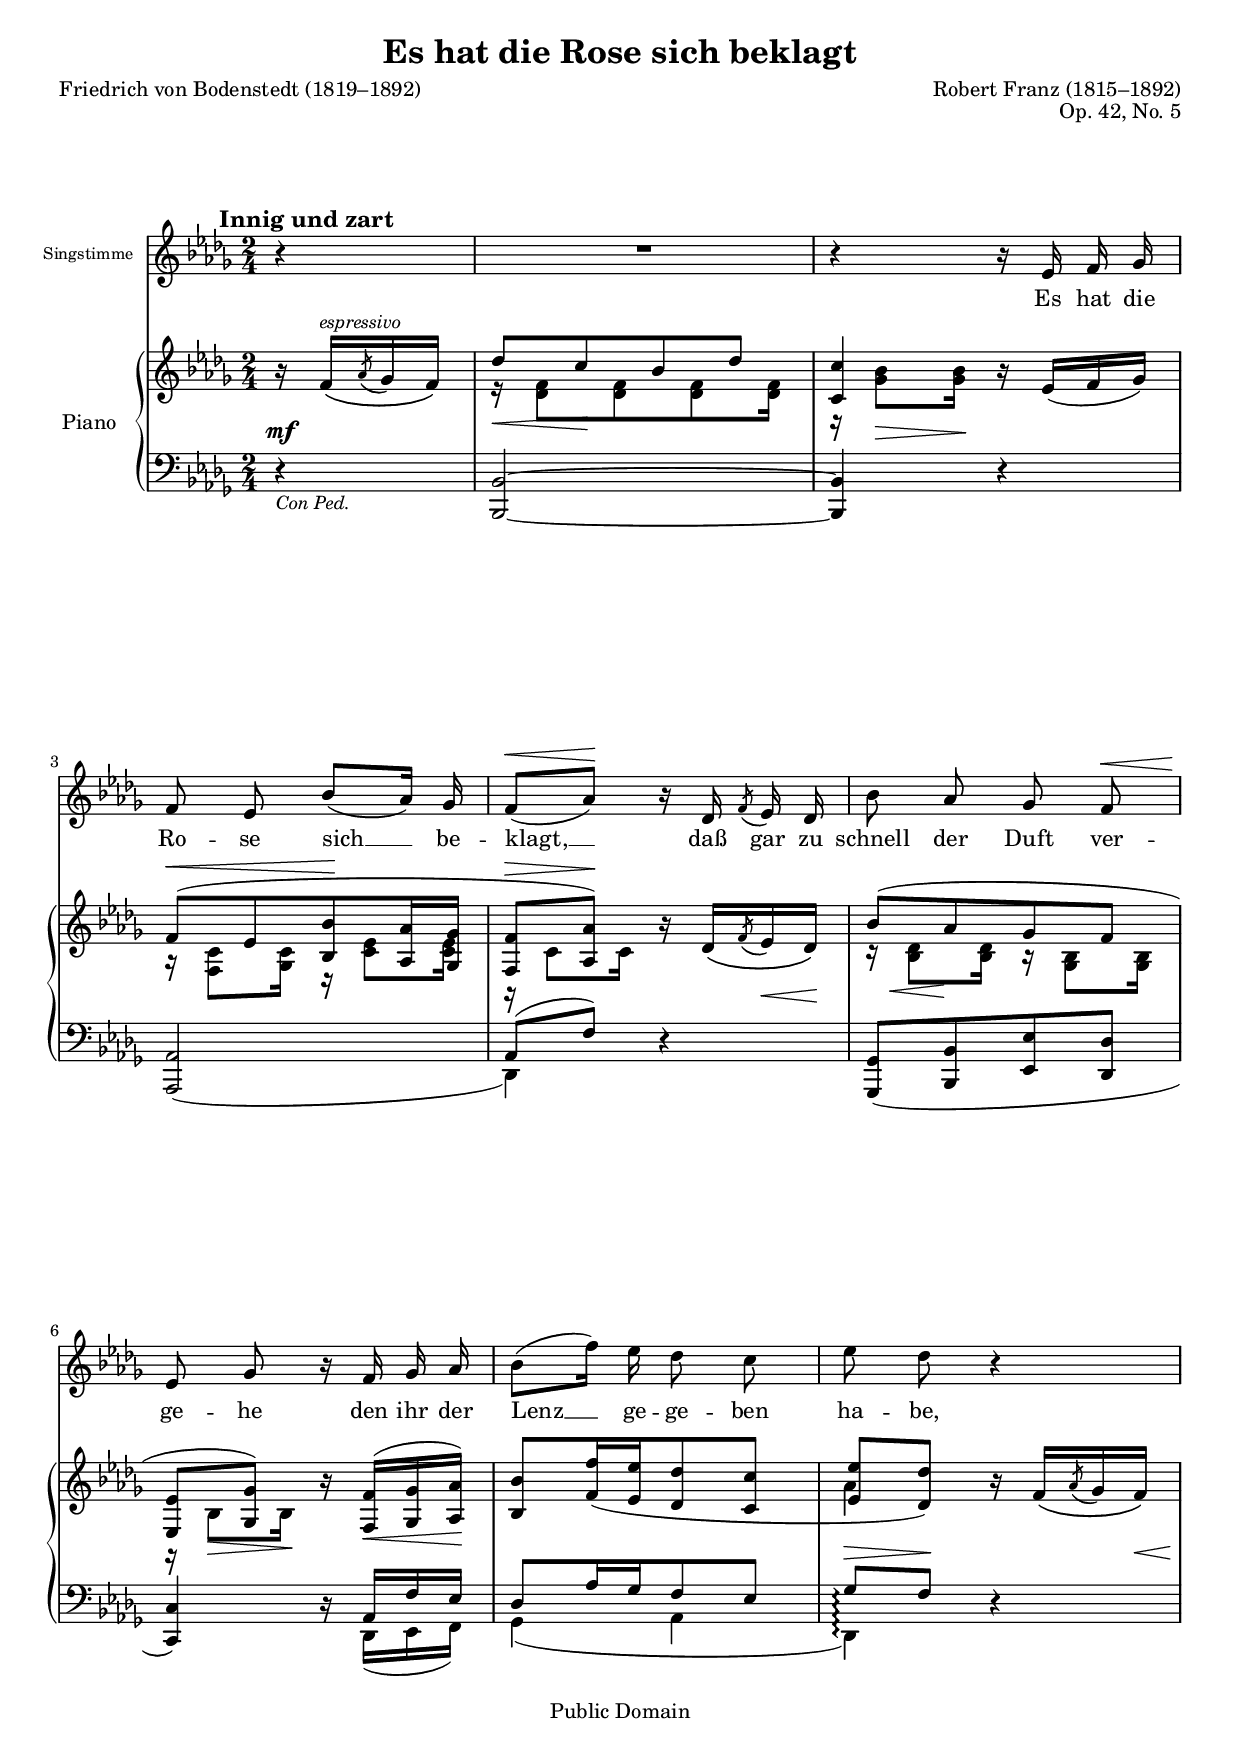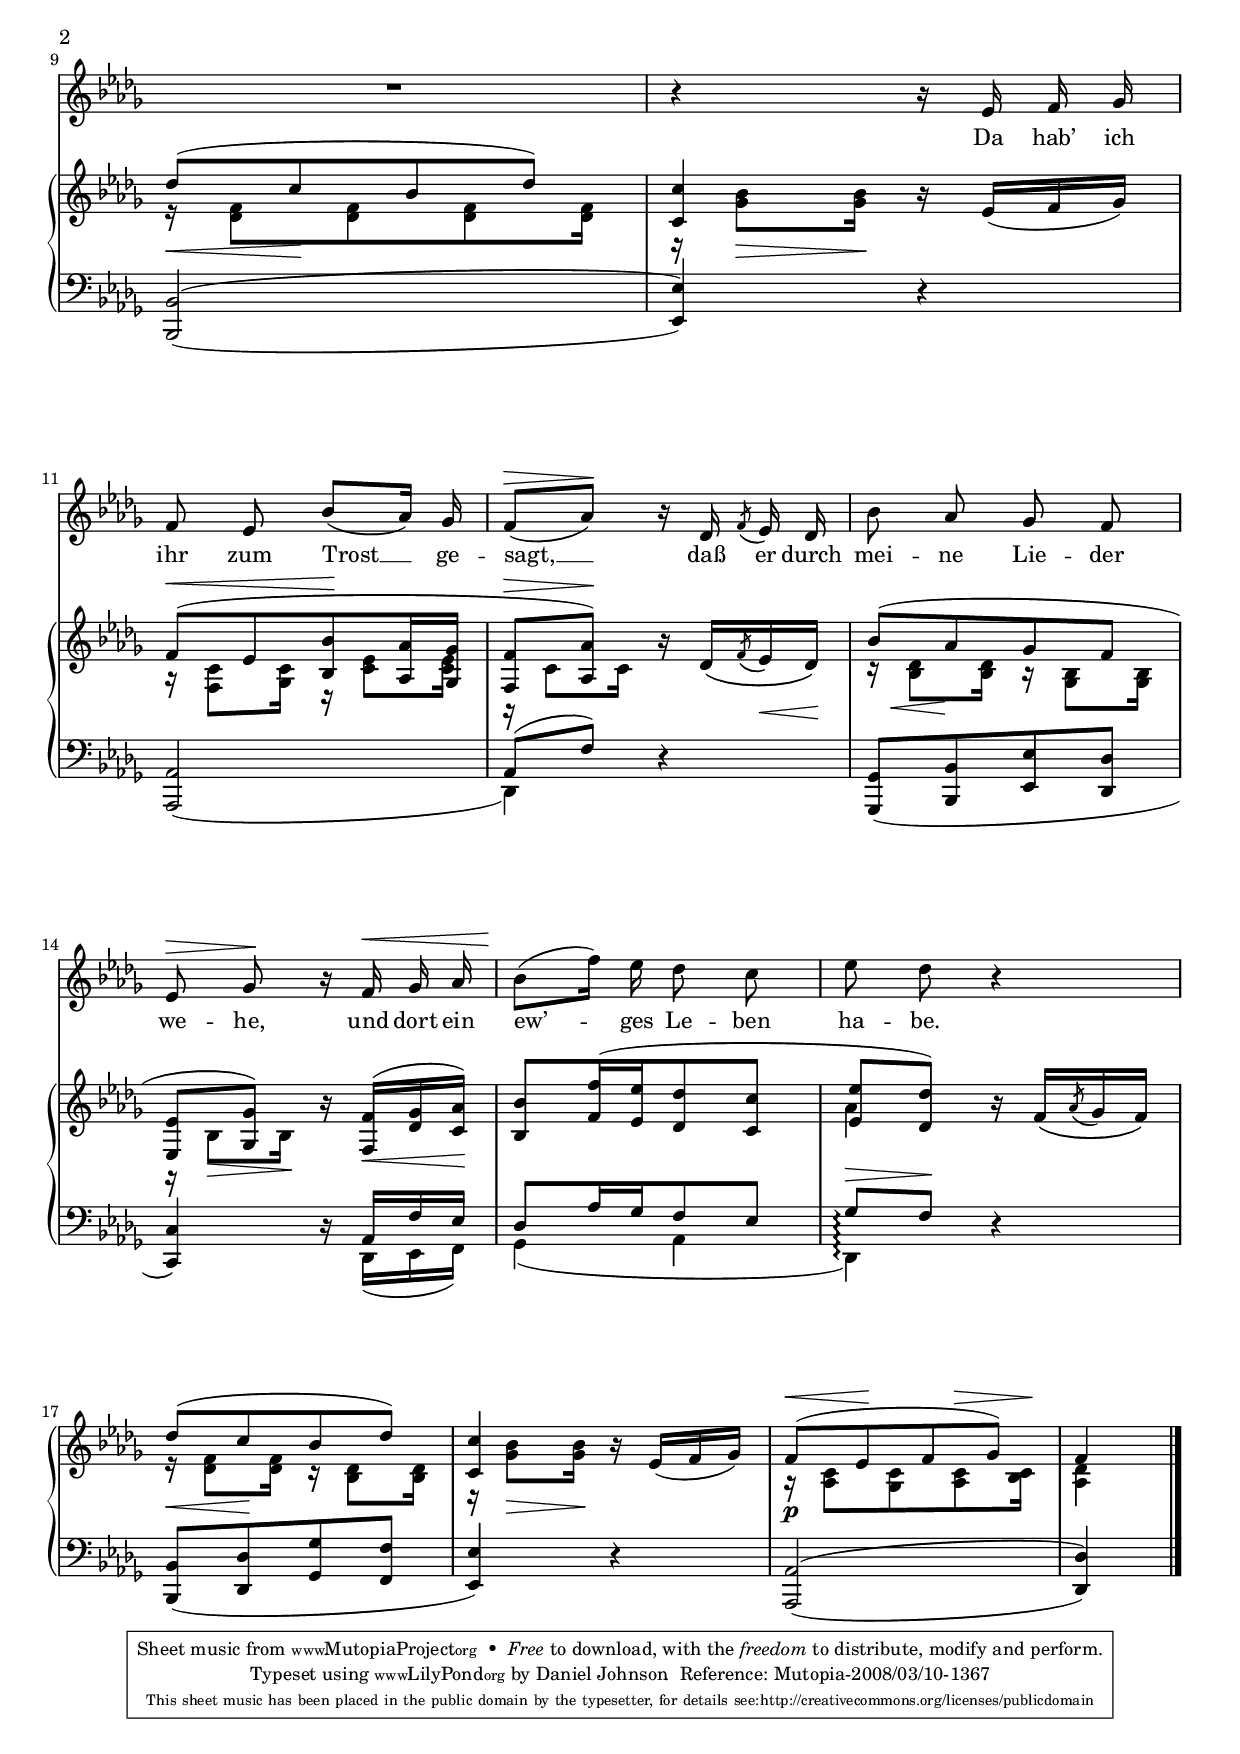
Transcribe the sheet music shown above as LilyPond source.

\version "2.11.41"

#(set-global-staff-size 18)

\paper {
	ragged-last-bottom = ##f
	%head-separation = 0\in
	between-system-padding = 0
}

\header {
	title = "Es hat die Rose sich beklagt"
	%subsubtitle = "The Rose Complained"
	composer = "Robert Franz (1815–1892)"
	poet = "Friedrich von Bodenstedt (1819–1892)"
	opus = "Op. 42, No. 5"

	%mutopia-specific headers:
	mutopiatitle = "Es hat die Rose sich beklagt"
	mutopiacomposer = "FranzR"
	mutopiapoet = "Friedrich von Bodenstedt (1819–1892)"
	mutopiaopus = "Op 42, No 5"
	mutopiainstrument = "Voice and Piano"
	date = "19th century"
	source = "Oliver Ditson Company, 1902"
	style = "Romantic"
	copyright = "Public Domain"
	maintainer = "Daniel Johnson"
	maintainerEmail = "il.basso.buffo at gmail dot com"
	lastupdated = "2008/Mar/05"
	
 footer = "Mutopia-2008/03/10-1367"
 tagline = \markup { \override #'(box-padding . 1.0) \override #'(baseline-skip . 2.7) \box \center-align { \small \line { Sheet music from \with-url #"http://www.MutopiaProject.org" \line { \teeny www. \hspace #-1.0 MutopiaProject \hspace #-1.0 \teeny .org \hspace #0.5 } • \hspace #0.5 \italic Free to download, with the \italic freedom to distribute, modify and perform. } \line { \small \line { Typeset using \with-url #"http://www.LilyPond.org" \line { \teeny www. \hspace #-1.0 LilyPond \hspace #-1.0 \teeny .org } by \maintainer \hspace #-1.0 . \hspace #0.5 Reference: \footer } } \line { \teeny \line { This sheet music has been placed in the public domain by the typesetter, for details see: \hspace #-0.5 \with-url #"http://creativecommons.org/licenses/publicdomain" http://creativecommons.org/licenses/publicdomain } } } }
}

global = { \key des \major \time 2/4 \partial 4 \dynamicUp }
hpDown = { \override Hairpin #'extra-offset = #'(0 . -1) }

wideStaves = { \overrideProperty #"Score.NonMusicalPaperColumn" #'line-break-system-details #'((alignment-offsets . (0 -5.5 -15 -22 -29))) }
narrowStaves = { \overrideProperty #"Score.NonMusicalPaperColumn" #'line-break-system-details #'((alignment-offsets . (0 -5.25 -13.5 -19.75 -26))) }
pianoStaves = { \overrideProperty #"Score.NonMusicalPaperColumn" #'line-break-system-details #'((alignment-offsets . (0 -6.25 -12.5))) }

voxNotes = {
	\global \clef treble \autoBeamOff
	\wideStaves
	%0
	r4^\markup{\hspace #-6 \large\bold "Innig und zart"} |
	%1
	R2 |
	%2
	r4 r16 ees' f' ges' | \break
	
	\wideStaves
	%3
	f'8 ees' bes'([ aes'16]) ges' |
	%4
	f'8([^\< aes'])\! r16 des'16 \acciaccatura { f'8 } ees'16 des' |
	%5
	bes'8 aes' ges' f'\< | \break
	
	\wideStaves
	%6
	ees'8\! ges' r16 f' ges' aes' |
	%7
	bes'8([ f''16]) ees'' des''8 c'' |
	%8
	ees''8 des'' r4 | \break
	
	\narrowStaves
	%9
	R2 |
	%10
	r4 r16 ees'16 f' ges' | \break
	
	\narrowStaves
	%11
	f'8 ees' bes'([ aes'16]) ges' |
	%12
	f'8([\> aes'])\! r16 des'16 \acciaccatura { f'8 } ees'16 des' |
	%13
	bes'8 aes' ges' f' | \break
	
	\narrowStaves
	%14
	ees'8\> ges'\! r16 f'16\< ges' aes' |
	%15
	bes'8\!([ f''16]) ees'' des''8 c'' |
	%16
	ees''8 des'' r4 | \break
}

rhNotes = {
	\global \clef treble
	r16 \once\override Beam #'positions = #'(3.5 . 3.5) f'16^\markup{\small\italic "espressivo"}\( \acciaccatura { aes'8 } ges'16 f'\) |
	%1
	<< { des''8[ c'' bes' des''] } \\ { r16 <des' f'>8[ <des' f'> <des' f'> <des' f'>16] } >> |
	%2
	<< { <c' c''>4 } \\ { r16 <ges' bes'>8[ <ges' bes'>16] } >> r16 ees'16( f' ges') |
	
	%3
	<< { f'8([^\< ees' <bes bes'>\! <aes aes'>16 <ges ges'>] | <f f'>8^\> <aes aes'>)\! } \\ { r16 <f c'>8[ <ges c'>16] r16 <c' ees'>8[ <c' ees'>16] | r16 c'8[ c'16] } >>
	r16 \once\override Beam #'positions = #'(2 . 2) des'16\( \acciaccatura { f'8 } ees'16 des'\) |
	%5
	<< { bes'8([ aes' ges' f'] | <ees ees'>8 <ges ges'>) } \\ { r16 <bes des'>8 <bes des'>16 r16 <ges bes>8 <ges bes>16 | r16 bes8 bes16 } >>
	r16 <f f'>16^( <ges ges'> <aes aes'>) |
	
	%7
	<bes bes'>8[ <f' f''>16( <ees' ees''> <des' des''>8 <c' c''>] |
	%8
	<< \context Voice = rhVoice { \voiceOne <ees' ees''>8 <des' des''>) \oneVoice } \\ { aes'4 } >>
	r16 \once\override Beam #'positions = #'(3.5 . 3.5) f'16\( \acciaccatura { aes'8 } ges'16 f'\) |
	
	%9
	<< { des''8([ c'' bes' des'']) } \\ { r16 <des' f'>8[ <des' f'> <des' f'> <des' f'>16] } >> |
	%10
	<< { <c' c''>4 } \\ { r16 <ges' bes'>8[ <ges' bes'>16] } >> r16 ees'16([ f' ges']) |
	
	%11
	<< { f'8([^\< ees' <bes bes'>\! <aes aes'>16 <ges ges'>] | <f f'>8^\> <aes aes'>)\! } \\ { r16 <f c'>8[ <ges c'>16] r16 <c' ees'>8[ <c' ees'>16] | r16 c'8[ c'16] } >>
	r16 \once\override Beam #'positions = #'(2 . 2) des'16\( \acciaccatura { f'8 } ees'16 des'\) |
	%13
	<< { bes'8([ aes' ges' f'] | <ees ees'>8 <ges ges'>) } \\ { r16 <bes des'>8 <bes des'>16 r16 <ges bes>8 <ges bes>16 | r16 bes8 bes16 } >>
	r16 <f f'>16^( <des' ges'> <c' aes'>) |
	
	%15
	<< { <bes bes'>8[ <f' f''>16( <ees' ees''> <des' des''>8 <c' c''>] | <ees' ees''>8[ <des' des''>]) } \\ { s2 | aes'4 } >>
	r16 \once\override Beam #'positions = #'(3.5 . 3.5) f'16\( \acciaccatura { aes'8 } ges'16 f'\) |
	
	\pianoStaves
	%17
	<< { des''8([ c'' bes' des'']) } \\ { r16 <des' f'>8[ <des' f'>16] r16 <bes des'>8[ <bes des'>16] } >> |
	%18
	<< { <c' c''>4 } \\ { r16 <ges' bes'>8[ <ges' bes'>16] } >> r16 ees'16([ f' ges']) |
	%19
	<< { f'8([^\< ees'\! f' ges']) } \\ { r16 <aes c'>8[ <ges c'> <aes c'>^\> <bes c'>16]\! } >> |
	%20
	<< { f'4 } \\ { <des' aes>4 } >> \bar "|."
}

lhNotes = {
	\global \clef bass
	r4_\markup{\small\italic "Con Ped."} |
	%1
	<bes,, bes,>2 ~ |
	%2
	<bes,, bes,>4 r4 |
	
	%3
	\slurDown <aes,, aes,>2( |
	%4
	<< { aes,8( f) } \\ \context Voice = lhVoice { \voiceTwo des,4) \oneVoice } >> r4 |
	%5
	<ges,, ges,>8[( <bes,, bes,> <ees, ees> <des, des>] |
	
	%6
	<c, c>4) r16 << { aes,16 f ees } \\ { des,16( ees, f,) } >> |
	%7
	\set PianoStaff.connectArpeggios = ##t
	<< { des8[ aes16 ges f8 ees] | ges8\arpeggio f } \\ { ges,4( aes, | des,4)\arpeggio } >> r4
	\unset PianoStaff.connectArpeggios
	%9
	\set doubleSlurs = ##t <bes,, bes,>2( |
	%10
	<ees, ees>4) \unset doubleSlurs r4 |

	%11
	\slurDown <aes,, aes,>2( |
	%12
	<< { aes,8( f) } \\ \context Voice = lhVoice { \voiceTwo des,4) \oneVoice } >> r4 |
	%13
	<ges,, ges,>8[( <bes,, bes,> <ees, ees> <des, des>] |
	
	%14
	<c, c>4) r16 << { aes,16 f ees } \\ { des,16( ees, f,) } >> |
	%15
	\set PianoStaff.connectArpeggios = ##t
	<< { des8[ aes16 ges f8 ees] | ges8\arpeggio f } \\ { ges,4( aes, | des,4)\arpeggio } >> r4
	\unset PianoStaff.connectArpeggios
	
	%17
	<bes,, bes,>8([ <des, des> <ges, ges> <f, f>] |
	%18
	<ees, ees>4) r4 |
	%19
	\set Voice.doubleSlurs = ##t
	<aes,, aes,>2( |
	%20
	<des, des>4)
}

text = \lyricmode {
	Es hat die
	Ro -- se sich __ be -- klagt, __ daß gar zu schnell der Duft ver --
	ge -- he den ihr der Lenz __ ge -- ge -- ben ha -- be,
	Da hab’ ich
	ihr zum Trost __ ge -- sagt, __ daß er durch mei -- ne Lie -- der
	we -- he, und dort ein ew’ -- ges Le -- ben ha -- be.
}

dyn = {
	\time 2/4 \partial 2
	s4\mf
	%1
	\once\override Hairpin #'extra-offset = #'(0 . 1) s8\< s8\! s4 |
	%2
	s16 s8\> s16\! s4 |
	
	%3
	s2 |
	%4
	s4 s8 s16\< s16\! |
	%5
	\once\override Hairpin #'extra-offset = #'(2.5 . 0.5) s16\< s8.\! s4 |
	
	%6
	s16 \once\override Hairpin #'extra-offset = #'(0 . 0.5) s8\> s16\! r16 \once\override Hairpin #'extra-offset = #'(0 . 1.5) s8\< s16\! |
	%7
	s2
	%8
	s8\> s8\! s8. s16\< |
	%9
	\once\override Hairpin #'extra-offset = #'(0 . 0.5) s8\< s4.\! |
	%10
	s16 \once\override Hairpin #'extra-offset = #'(0 . 0.5) s8\> s16\! s4 |

	%11
	s2 |
	%12
	s4 s8 s16\< s16\! |
	%13
	\once\override Hairpin #'extra-offset = #'(2.5 . 0.5) s16\< s8.\! s4 |

	%14
	s16 \once\override Hairpin #'extra-offset = #'(0 . 0.5) s8\> s16\! r16 \once\override Hairpin #'extra-offset = #'(0 . 1.5) s8\< s16\! |
	%15
	s2
	%16
	s8\> s8\! s4 |
	
	%17
	\once\override Hairpin #'extra-offset = #'(0 . 0.5) s8\< s4.\! |
	%18
	s16 \once\override Hairpin #'extra-offset = #'(0 . 0.5) s8\> s16\! s4 |
	%19
	\once\override DynamicText #'extra-offset = #'(0 . 0) s2\p
}

\score {
	<<
		\new Staff = voxStaff {
			\set Staff.instrumentName = \markup{\tiny "Singstimme"}
			\new Voice = voxVoice { \voxNotes }
		}
		\new Lyrics \lyricsto voxVoice \text 

		\new PianoStaff <<
			\set PianoStaff.instrumentName = "Piano"
			\new Staff = rh { \new Voice = rhVoice { \rhNotes } }
			\new Dynamics \dyn
			\new Staff = lh { \new Voice = lhVoice { \lhNotes } }
		>>
	>>
	\layout {
		\context { \RemoveEmptyStaffContext }
		\context {
			\type "Engraver_group"
			\name Dynamics
			\alias Voice % So that \cresc works, for example.
			\consists "Output_property_engraver"
     
			\override VerticalAxisGroup #'minimum-Y-extent = #'(-1 . 1)
			\consists "Script_engraver"
			\consists "Dynamic_engraver"
			\consists "Text_engraver"
     
			\override TextScript #'font-size = #1.0
			\override TextScript #'font-shape = #'italic
			\override TextScript #'extra-offset = #'(0 . 1.0)
			\override DynamicText #'extra-offset = #'(0 . 2.5)
			\override Script #'extra-offset = #'(0 . 1.0)
			\override Hairpin #'extra-offset = #'(0 . 2.5)
     
			\consists "Skip_event_swallow_translator"
     
			\consists "Axis_group_engraver"
		}
		\context {
			\PianoStaff
			\accepts Dynamics
		}
	}
}
\score {
	<<
	\new Staff { \set Staff.midiInstrument = "violin" \voxNotes }
	\new Staff { \rhNotes }
	\new Staff { \lhNotes }
	>>
	\midi {
		\context { \Score tempoWholesPerMinute = #(ly:make-moment 40 4) }
		\context { \Voice \remove Dynamic_performer }
	}
}

